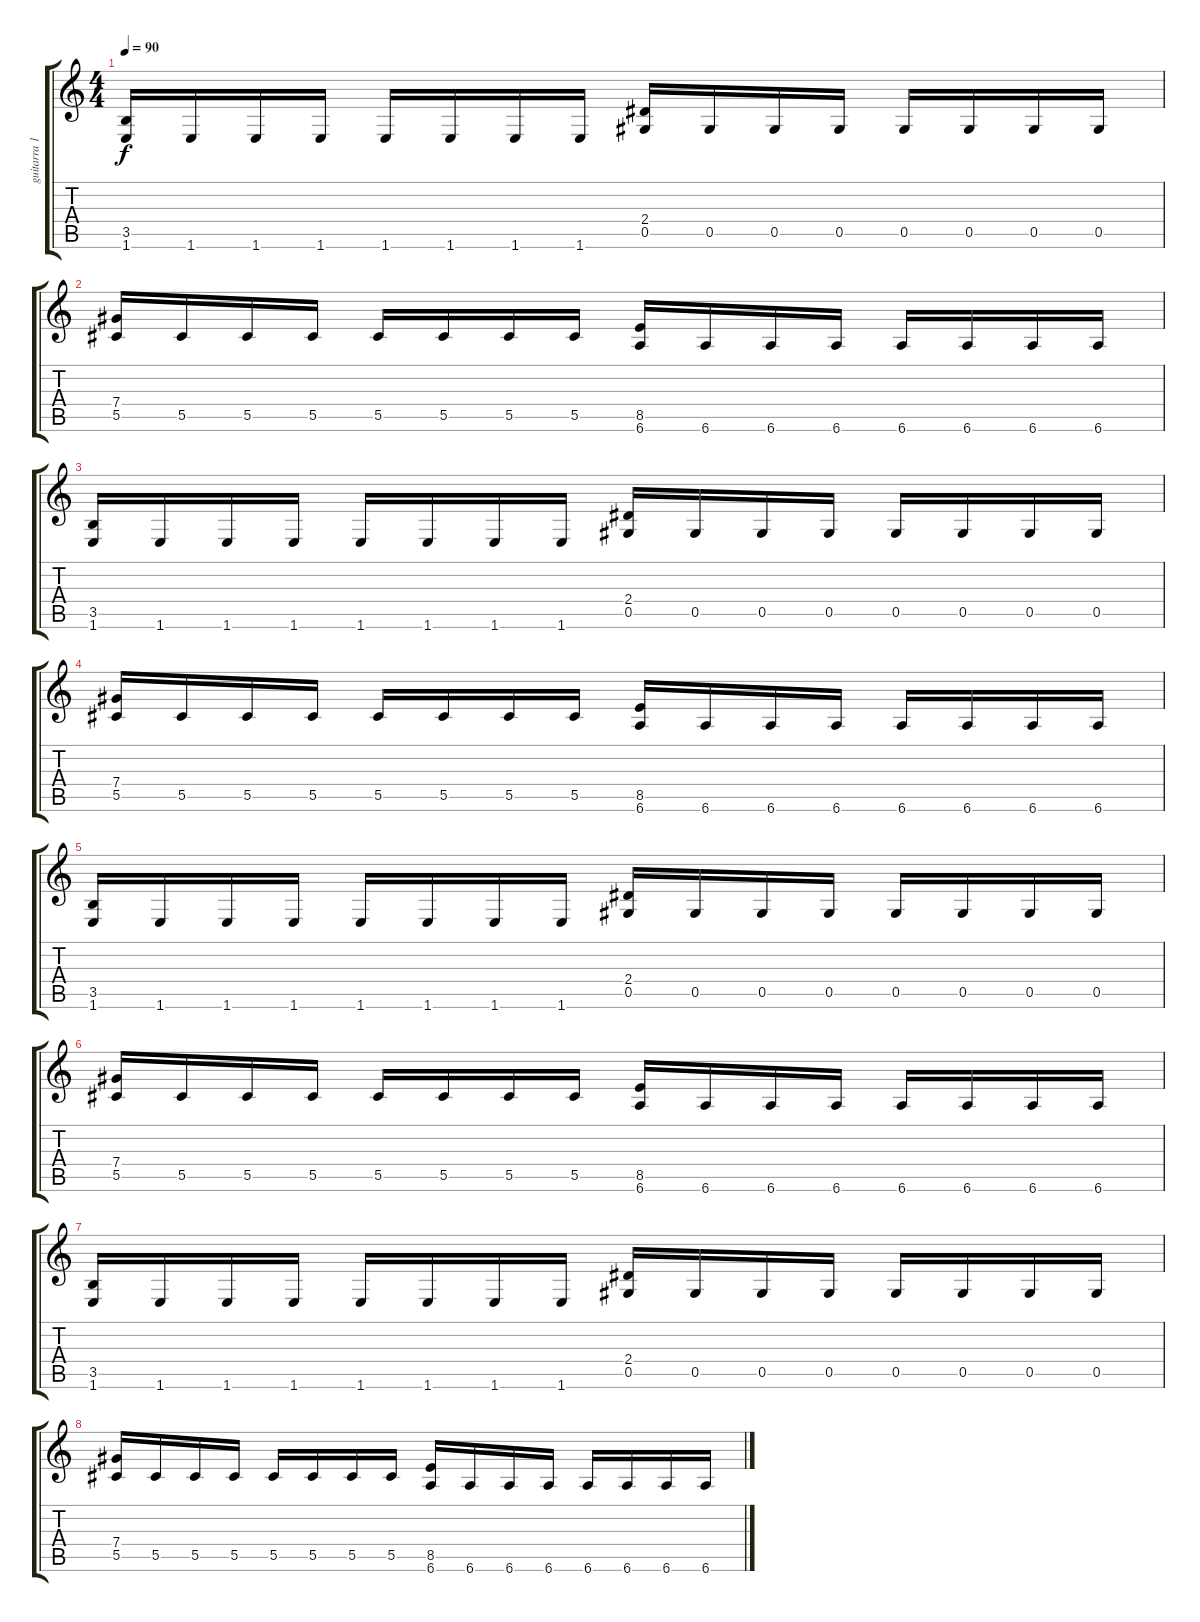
\track ("guitarra 1" "guitarra 1") {instrument distortionguitar}
\staff {score tabs}
\tuning (Eb4 Bb3 Gb3 Db3 Ab2 Eb2) {hide}
\ts (4 4)
\tempo 90
\clef g2
\ks c
(3.5 1.6).16{dy f} 1.6.16 1.6.16 1.6.16 1.6.16 1.6.16 1.6.16 1.6.16 (2.4 0.5).16 0.5.16 0.5.16 0.5.16 0.5.16 0.5.16 0.5.16 0.5.16 |
(7.4 5.5).16 5.5.16 5.5.16 5.5.16 5.5.16 5.5.16 5.5.16 5.5.16 (8.5 6.6).16 6.6.16 6.6.16 6.6.16 6.6.16 6.6.16 6.6.16 6.6.16 |
(3.5 1.6).16 1.6.16 1.6.16 1.6.16 1.6.16 1.6.16 1.6.16 1.6.16 (2.4 0.5).16 0.5.16 0.5.16 0.5.16 0.5.16 0.5.16 0.5.16 0.5.16 |
(7.4 5.5).16 5.5.16 5.5.16 5.5.16 5.5.16 5.5.16 5.5.16 5.5.16 (8.5 6.6).16 6.6.16 6.6.16 6.6.16 6.6.16 6.6.16 6.6.16 6.6.16 |
(3.5 1.6).16 1.6.16 1.6.16 1.6.16 1.6.16 1.6.16 1.6.16 1.6.16 (2.4 0.5).16 0.5.16 0.5.16 0.5.16 0.5.16 0.5.16 0.5.16 0.5.16 |
(7.4 5.5).16 5.5.16 5.5.16 5.5.16 5.5.16 5.5.16 5.5.16 5.5.16 (8.5 6.6).16 6.6.16 6.6.16 6.6.16 6.6.16 6.6.16 6.6.16 6.6.16 |
(3.5 1.6).16 1.6.16 1.6.16 1.6.16 1.6.16 1.6.16 1.6.16 1.6.16 (2.4 0.5).16 0.5.16 0.5.16 0.5.16 0.5.16 0.5.16 0.5.16 0.5.16 |
(7.4 5.5).16 5.5.16 5.5.16 5.5.16 5.5.16 5.5.16 5.5.16 5.5.16 (8.5 6.6).16 6.6.16 6.6.16 6.6.16 6.6.16 6.6.16 6.6.16 6.6.16
